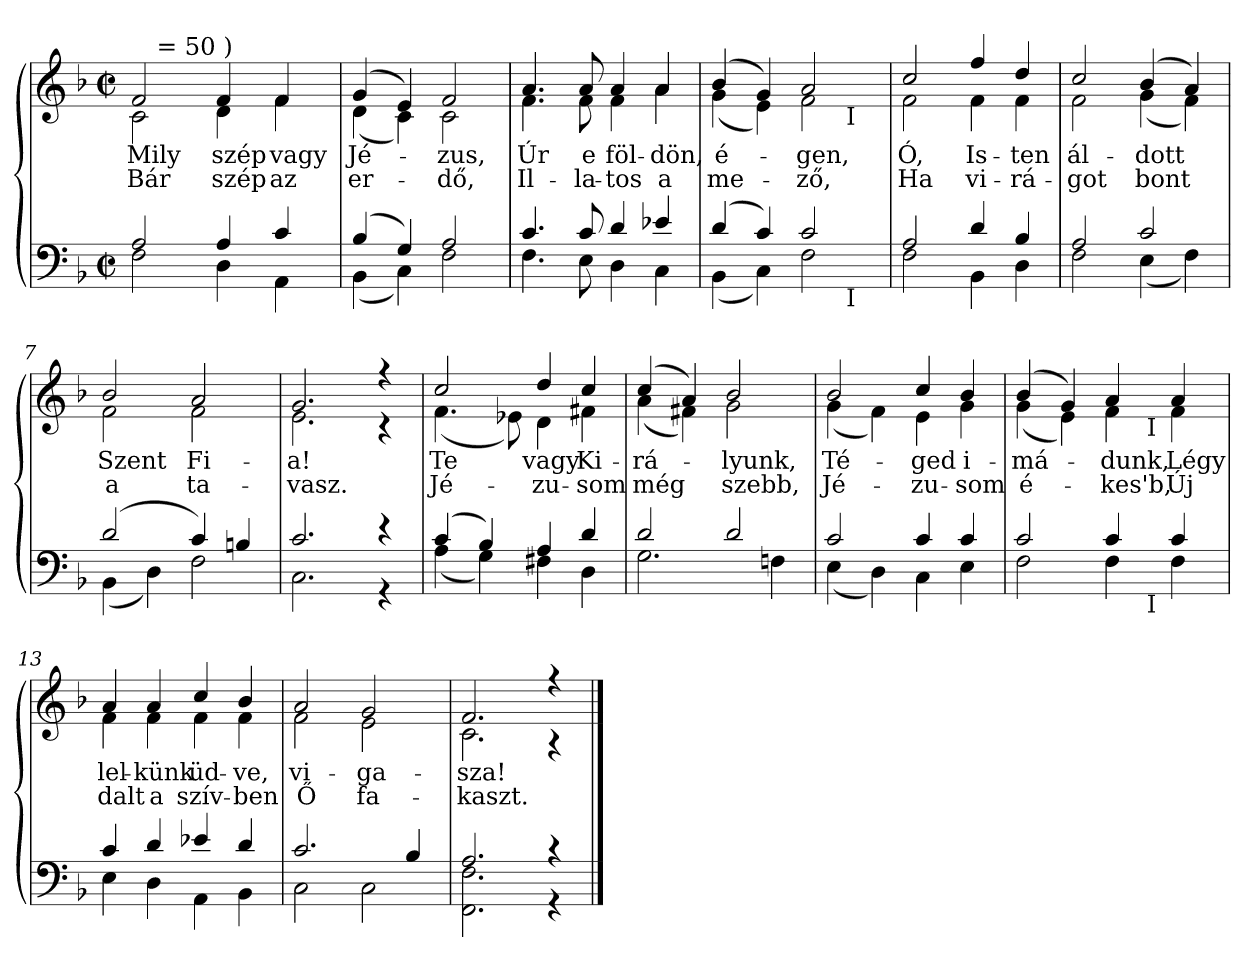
**kern	**kern	**text	**text
*part2	*part1	*part1	*part1
*staff2	*staff1	*staff1	*staff1
*clefF4	*clefG2	*	*
*k[b-]	*k[b-]	*	*
*F:	*F:	*	*
*M2/2	*M2/2	*	*
*met(c|)	*met(c|)	*	*
=1	=1	=1	=1
*^	*	*	*
!	!	!LO:TX:a:B:t=Dolce	!	!
!	!	!LO:TX:a:t=(	!	!
!	!	!	!LO:LY:b	!LO:LY:b
*	*	*^	*	*
*	*	*	*^	*	*
2A/	2F\	2f/	2c\	16.ryy	Mily	Bár
!	!	!	!	!LO:TX:a:t== 50 )	!	!
.	.	.	.	2ryy	.	.
!	!	!	!	!	!LO:LY:b	!LO:LY:b
4A/	4D\	4f/	4d\	.	szép	szép
.	.	.	.	4ryy	.	.
!	!	!	!	!	!LO:LY:b	!LO:LY:b
4c/	4AA\	4f/	4f\	.	vagy	az
.	.	.	.	8ryy	.	.
.	.	.	.	32ryy	.	.
*	*	*v	*v	*v	*	*
=2	=2	=2	=2	=2
*	*	*^	*	*
*	*	*	*^	*	*
!	!	!	!	!	!LO:LY:b	!LO:LY:b
*	*	*	*v	*v	*	*
(>4B-/	(<4BB-\	(>4g/	(<4d\	Jé-	er-
4G/)	4C\)	4e/)	4c\)	.	.
!	!	!	!	!LO:LY:b	!LO:LY:b
2A/	2F\	2f/	2c\	-zus,	-dő,
=3	=3	=3	=3	=3	=3
!	!	!	!	!LO:LY:b	!LO:LY:b
4.c/	4.F\	4.a/	4.f\	Úr	Il-
!	!	!	!	!LO:LY:b	!LO:LY:b
8c/	8E\	8a/	8f\	e	-la-
!	!	!	!	!LO:LY:b	!LO:LY:b
4d/	4D\	4a/	4f\	föl-	-tos
!	!	!	!	!LO:LY:b	!LO:LY:b
4e-X/	4C\	4a/	4a\	-dön,	a
*	*	*v	*v	*	*
=4	=4	=4	=4	=4
*	*	*^	*	*
!	!	!	!	!LO:LY:b	!LO:LY:b
*	*^	*	*^	*	*
(>4d/	(<4BB-\	2.ryy	(>4b-/	(<4g\	2.ryy	é-	me-
4c/)	4C\)	.	4g/)	4e\)	.	.	.
!	!	!	!	!	!	!LO:LY:b	!LO:LY:b
2c/	2F\	.	2a/	2f\	.	-gen,	-ző,
!	!	!	!	!	!LO:TX:b:t=I	!	!
!	!	!LO:TX:b:t=I	!	!	!	!	!
.	.	4ryy	.	.	4ryy	.	.
*	*v	*v	*	*	*	*	*
*	*	*v	*v	*v	*	*
!!LO:LB:g=z
=5	=5	=5	=5	=5
*	*^	*^	*	*
*	*	*	*	*^	*	*
!	!	!	!	!	!	!LO:LY:b	!LO:LY:b
*	*v	*v	*	*	*	*	*
*	*	*	*v	*v	*	*
2A/	2F\	2cc/	2f\	Ó,	Ha
!	!	!	!	!LO:LY:b	!LO:LY:b
4d/	4BB-\	4ff/	4f\	Is-	vi-
!	!	!	!	!LO:LY:b	!LO:LY:b
4B-/	4D\	4dd/	4f\	-ten	-rá-
=6	=6	=6	=6	=6	=6
!	!	!	!	!LO:LY:b	!LO:LY:b
2A/	2F\	2cc/	2f\	ál-	-got
!	!	!	!	!LO:LY:b	!LO:LY:b
2c/	(<4E\	(>4b-/	(<4g\	-dott	bont
.	4F\)	4a/)	4f\)	.	.
=7	=7	=7	=7	=7	=7
!	!	!	!	!LO:LY:b	!LO:LY:b
(>2d/	(<4BB-\	2b-/	2f\	Szent	a
.	4D\)	.	.	.	.
!	!	!	!	!LO:LY:b	!LO:LY:b
4c/)	2F\	2a/	2f\	Fi-	ta-
4Bn/	.	.	.	.	.
=8	=8	=8	=8	=8	=8
!	!	!	!	!LO:LY:b	!LO:LY:b
2.c/	2.C\	2.g/	2.e\	-a!	-vasz.
4r	4r	4r	4r	.	.
=9	=9	=9	=9	=9	=9
!	!	!	!	!LO:LY:b	!LO:LY:b
(>4c/	(<4A\	2cc/	(<4.f\	Te	Jé-
4B-/)	4G\)	.	.	.	.
.	.	.	8e-X\)	.	.
!	!	!	!	!LO:LY:b	!LO:LY:b
4A/	4F#X\	4dd/	4d\	vagy	-zu-
!	!	!	!	!LO:LY:b	!LO:LY:b
4d/	4D\	4cc/	4f#X\	Ki-	-som
=10	=10	=10	=10	=10	=10
!	!	!	!	!LO:LY:b	!LO:LY:b
2d/	2.G\	(>4cc/	(<4a\	-rá-	még
.	.	4a/)	4f#X\)	.	.
!	!	!	!	!LO:LY:b	!LO:LY:b
2d/	.	2b-/	2g\	-lyunk,	szebb,
.	4Fn\	.	.	.	.
!!LO:LB:g=z	!!
=11	=11	=11	=11	=11	=11
!	!	!	!	!LO:LY:b	!LO:LY:b
2c/	(<4E\	2b-/	(<4g\	Té-	Jé-
.	4D\)	.	4f\)	.	.
!	!	!	!	!LO:LY:b	!LO:LY:b
4c/	4C\	4cc/	4e\	-ged	-zu-
!	!	!	!	!LO:LY:b	!LO:LY:b
4c/	4E\	4b-/	4g\	i-	-som
*	*	*v	*v	*	*
=12	=12	=12	=12	=12
*	*	*^	*	*
!	!	!	!	!LO:LY:b	!LO:LY:b
*	*^	*	*^	*	*
2c/	2F\	2ryy	(>4b-/	(<4g\	2ryy	-má-	é-
.	.	.	4g/)	4e\)	.	.	.
!	!	!	!	!	!	!LO:LY:b	!LO:LY:b
4c/	4F\	8ryy	4a/	4f\	8ryy	-dunk,	-kes'b,
.	.	32ryy	.	.	32ryy	.	.
!	!	!	!	!	!LO:TX:b:t=I	!	!
!	!	!LO:TX:b:t=I	!	!	!	!	!
.	.	4ryy	.	.	4ryy	.	.
!	!	!	!	!	!	!LO:LY:b	!LO:LY:b
4c/	4F\	.	4a/	4f\	.	Légy	Új
.	.	16.ryy	.	.	16.ryy	.	.
*	*v	*v	*	*	*	*	*
*	*	*v	*v	*v	*	*
=13	=13	=13	=13	=13
*	*^	*^	*	*
*	*	*	*	*^	*	*
!	!	!	!	!	!	!LO:LY:b	!LO:LY:b
*	*v	*v	*	*	*	*	*
*	*	*	*v	*v	*	*
4c/	4E\	4a/	4f\	lel-	dalt
!	!	!	!	!LO:LY:b	!LO:LY:b
4d/	4D\	4a/	4f\	-künk	a
!	!	!	!	!LO:LY:b	!LO:LY:b
4e-X/	4AA\	4cc/	4f\	üd-	szív-
!	!	!	!	!LO:LY:b	!LO:LY:b
4d/	4BB-\	4b-/	4f\	-ve,	-ben
=14	=14	=14	=14	=14	=14
!	!	!	!	!LO:LY:b	!LO:LY:b
2.c/	2C\	2a/	2f\	vi-	Ő
!	!	!	!	!LO:LY:b	!LO:LY:b
.	2C\	2g/	2e\	-ga-	fa-
4B-/	.	.	.	.	.
=15	=15	=15	=15	=15	=15
!	!	!	!	!LO:LY:b	!LO:LY:b
2.A/	2.FF\ 2.F\	2.f/	2.c\	-sza!	-kaszt.
4r	4r	4r	4r	.	.
*v	*v	*	*	*	*
*	*v	*v	*	*
==	==	==	==
*-	*-	*-	*-
